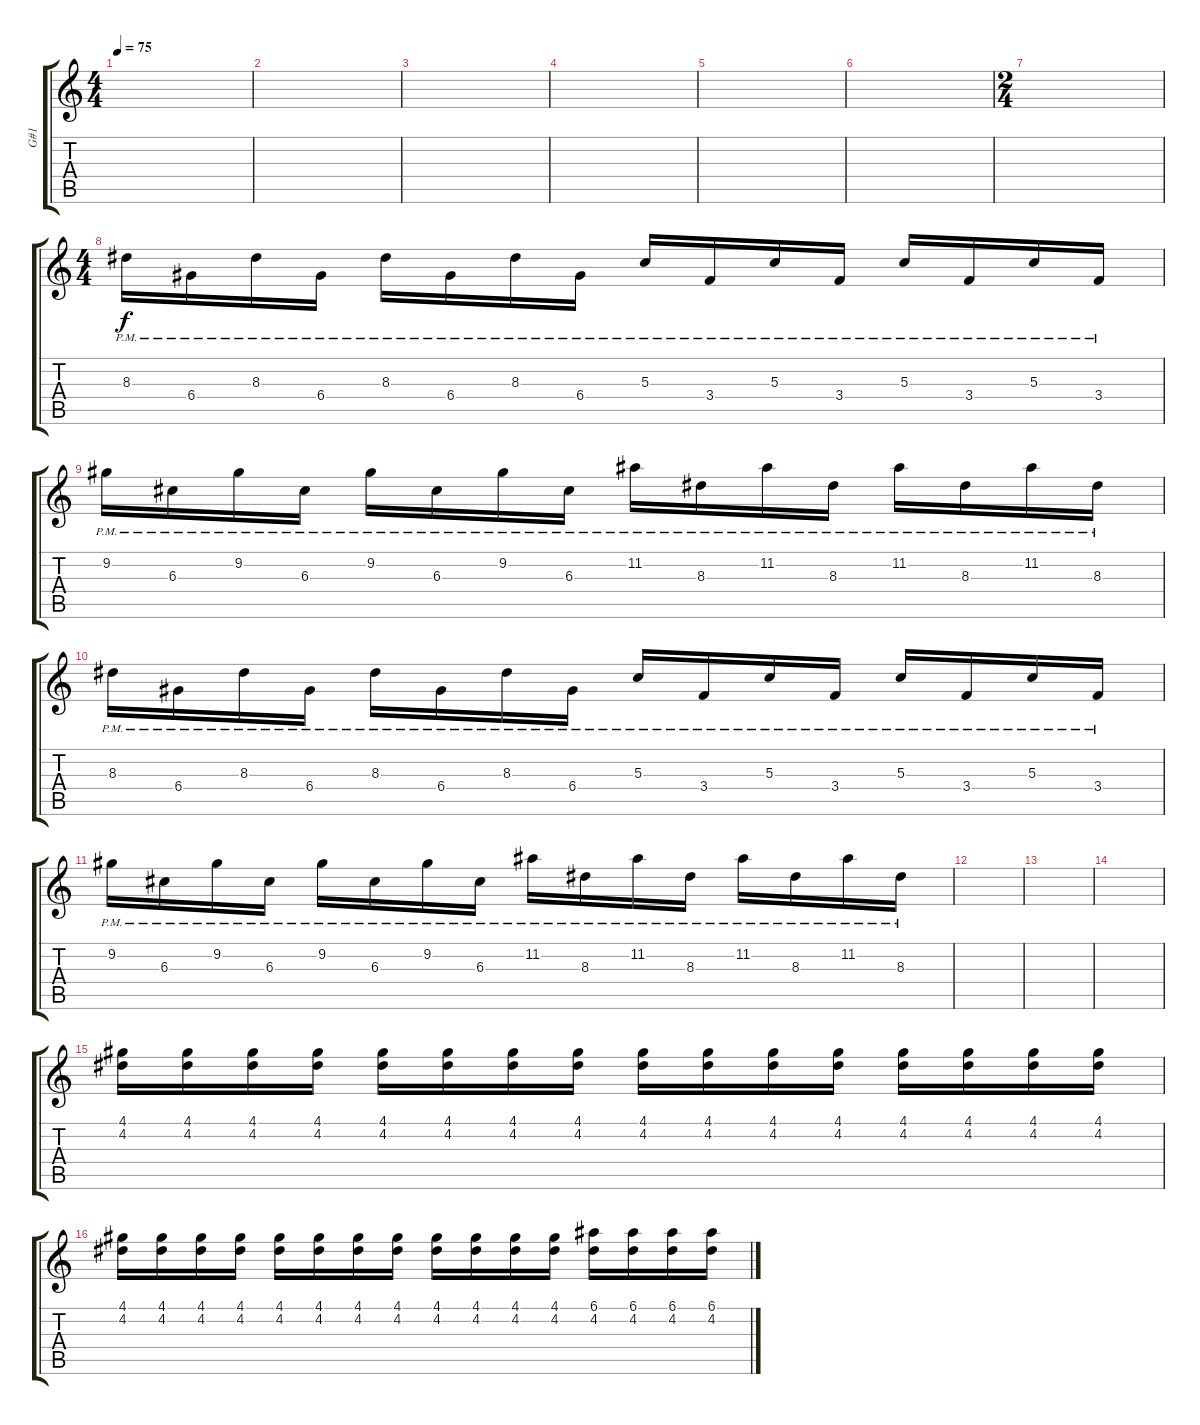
\track ("G#1" "G#1") {instrument electricguitarclean}
\staff {score tabs}
\tuning (E4 B3 G3 D3 A2 E2) {hide}
\ts (4 4)
\tempo 75
\clef g2
\ks c
|
|
|
|
|
|
\ts (2 4)
|
\ts (4 4)
8.3{pm}.16{instrument distortionguitar} 6.4{pm}.16 8.3{pm}.16 6.4{pm}.16 8.3{pm}.16 6.4{pm}.16 8.3{pm}.16 6.4{pm}.16 5.3{pm}.16 3.4{pm}.16 5.3{pm}.16 3.4{pm}.16 5.3{pm}.16 3.4{pm}.16 5.3{pm}.16 3.4{pm}.16 |
9.2{pm}.16 6.3{pm}.16 9.2{pm}.16 6.3{pm}.16 9.2{pm}.16 6.3{pm}.16 9.2{pm}.16 6.3{pm}.16 11.2{pm}.16 8.3{pm}.16 11.2{pm}.16 8.3{pm}.16 11.2{pm}.16 8.3{pm}.16 11.2{pm}.16 8.3{pm}.16 |
8.3{pm}.16 6.4{pm}.16 8.3{pm}.16 6.4{pm}.16 8.3{pm}.16 6.4{pm}.16 8.3{pm}.16 6.4{pm}.16 5.3{pm}.16 3.4{pm}.16 5.3{pm}.16 3.4{pm}.16 5.3{pm}.16 3.4{pm}.16 5.3{pm}.16 3.4{pm}.16 |
9.2{pm}.16 6.3{pm}.16 9.2{pm}.16 6.3{pm}.16 9.2{pm}.16 6.3{pm}.16 9.2{pm}.16 6.3{pm}.16 11.2{pm}.16 8.3{pm}.16 11.2{pm}.16 8.3{pm}.16 11.2{pm}.16 8.3{pm}.16 11.2{pm}.16 8.3{pm}.16 |
|
|
|
(4.1 4.2).16{instrument electricguitarclean} (4.1 4.2).16 (4.1 4.2).16 (4.1 4.2).16 (4.1 4.2).16 (4.1 4.2).16 (4.1 4.2).16 (4.1 4.2).16 (4.1 4.2).16 (4.1 4.2).16 (4.1 4.2).16 (4.1 4.2).16 (4.1 4.2).16 (4.1 4.2).16 (4.1 4.2).16 (4.1 4.2).16 |
(4.1 4.2).16 (4.1 4.2).16 (4.1 4.2).16 (4.1 4.2).16 (4.1 4.2).16 (4.1 4.2).16 (4.1 4.2).16 (4.1 4.2).16 (4.1 4.2).16 (4.1 4.2).16 (4.1 4.2).16 (4.1 4.2).16 (6.1 4.2).16 (6.1 4.2).16 (6.1 4.2).16 (6.1 4.2).16
